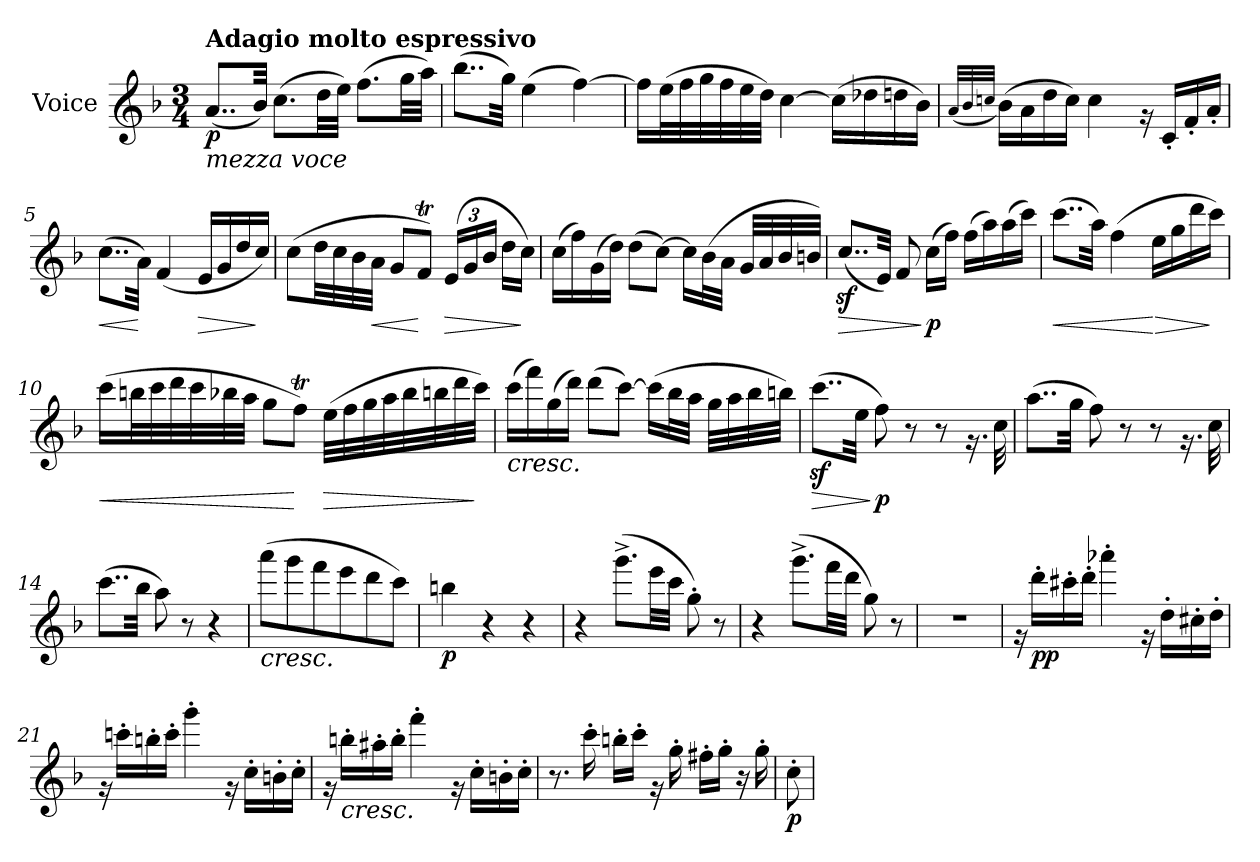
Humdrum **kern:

**kern	**dynam
*part1	*part1
*staff1	*staff1
*I"Voice	*
*I'V	*
*clefG2	*
*k[b-]	*
*M3/4	*
=1	=1
!LO:TX:a:B:t=Adagio molto espressivo	!
!LO:TX:b:i:t=mezza voce	!
!	!LO:DY:b
(<8..a/L	p
32b-/Jkk)	.
(>8.cc\L	.
32dd\LL	.
32ee\JJJ)	.
(>8.ff\L	.
32gg\LL	.
32aa\JJJ)	.
=2	=2
(>8..bb-\L	.
32gg\Jkk)	.
(>4ee\	.
[4ff\)	.
=3	=3
16ff\LL]	.
(>32ee\L	.
32ff\	.
32gg\	.
32ff\	.
32ee\	.
32dd\JJJ)	.
[4cc\	.
(>16cc\LL]	.
16dd-Xi\	.
16dd\	.
16b-\JJ)	.
!!LO:LB:g=z
=4	=4
(<32qa/LLL	.
32qb-/	.
32qccn/JJJ	.
(>16b-\LL)	.
16a\	.
16dd\	.
16cc\JJ)	.
4cc\	.
16rg	.
16c'/LL	.
16f'/	.
16a'/JJ	.
=5	=5
!	!LO:HP:b
(>8..cc\L	<
32a\Jkk)	[
(<4f/	.
!	!LO:HP:b
16e/LL	>
16g/	.
16dd/	.
16cc/JJ)	]
=6	=6
(>8cc\L	.
32dd\LL	.
32cc\	.
32b-\	.
!	!LO:HP:b
32a\JJJ	<
8g/L	.
8fT/J)	[
*Xbrackettup	*
!	!LO:HP:b
(>24e/LL	>
24g/	.
24b-/JJ	.
16dd\LL	.
16cc\JJ)	]
!!LO:LB:g=z
=7	=7
(>16cc\LL	.
16ff\)	.
(>16g\	.
16dd\JJ)	.
(>8dd\L	.
[8cc\J)	.
16cc\LL]	.
(>32b-\L	.
32a\JJJ	.
32g/LLL	.
32a/	.
32b-/	.
32bn/JJJ)	.
=8	=8
!	!LO:HP:b
(<8..ccz</L	>
32e/Jkk)	.
8f/	.
!	!LO:DY:n=1:b
(>16cc\LL	] p
16ff\JJ)	.
(>16ff\LL	.
16aa\)	.
(>16aa\	.
16ccc\JJ)	.
=9	=9
!	!LO:HP:b
(>8..ccc\L	<
32aa\Jkk)	.
(>4ff\	.
!	!LO:HP:n=1:b
16ee\LL	[ >
16gg\	.
16ddd\	.
16ccc\JJ)	]
!!LO:LB:g=z
=10	=10
!	!LO:HP:b
(>16ccc\LL	<
32bbn\L	.
32ccc\	.
32ddd\	.
32ccc\	.
32bb-X\	.
32aa\JJJ	.
8gg\L	.
8ffT\J)	[
!	!LO:HP:b
(>32ee\LLL	>
32ff\	.
32gg\	.
32aa\	.
32bb-\	.
32bbn\	.
32ddd\	.
32ccc\JJJ)	]
=11	=11
!LO:TX:b:i:t=cresc.	!
(>16ccc\LL	.
16fff\)	.
(>16gg\	.
16ddd\JJ)	.
(>8ddd\L	.
[8ccc\J)	.
(>16ccc\LL]	.
32bb-\L	.
32aa\JJJ	.
32gg\LLL	.
32aa\	.
32bb-\	.
32bbn\JJJ)	.
!!LO:LB:g=z
=12	=12
!	!LO:HP:b
(>8..cccz<\L	>
32ee\Jkk	.
!	!LO:DY:n=1:b
8ff\)	] p
8r	.
8r	.
16.rg	.
32cc\	.
=13	=13
(>8..aa\L	.
32gg\Jkk	.
8ff\)	.
8r	.
8r	.
16.rg	.
32cc\	.
=14	=14
(>8..ccc\L	.
32bb-\Jkk	.
8aa\)	.
8r	.
4r	.
=15	=15
!LO:TX:b:i:t=cresc.	!
(>8aaa\L	.
8ggg\	.
8fff\	.
8eee\	.
8ddd\	.
8ccc\J)	.
=16	=16
!	!LO:DY:b
4bbn\	p
4r	.
4r	.
!!LO:LB:g=z
=17	=17
4r	.
(>8.ggg^\L	.
32eee\LL	.
32ccc\JJJ	.
8gg'\)	.
8r	.
=18	=18
4r	.
(>8.ggg^\L	.
32fff\LL	.
32ddd\JJJ	.
8gg\)	.
8r	.
=19	=19
2.r	.
=20	=20
16rg	.
!	!LO:DY:b
16ddd'\LL	pp
16ccc#X'j\	.
16ddd'\JJ	.
4aaa-X'\	.
16rg	.
16dd'\LL	.
16cc#X'j\	.
16dd'\JJ	.
!!LO:LB:g=z
=21	=21
16rg	.
16cccn'\LL	.
16bbn'\	.
16ccc'\JJ	.
4ggg'\	.
16rg	.
16cc'\LL	.
16bn'\	.
16cc'\JJ	.
=22	=22
16rg	.
!LO:TX:b:i:t=cresc.	!
16bbn'\LL	.
16aa#X'j\	.
16bb'\JJ	.
4fff'\	.
16rg	.
16cc'\LL	.
16bn'\	.
16cc'\JJ	.
=23	=23
8.r	.
16ccc'\	.
16bbn'\LL	.
16ccc'\JJ	.
16rg	.
16gg'\	.
16ff#X'\LL	.
16gg'\JJ	.
16r	.
16gg'\	.
=24	=24
!	!LO:DY:b
8cc'\	p
=	=
*-	*-
